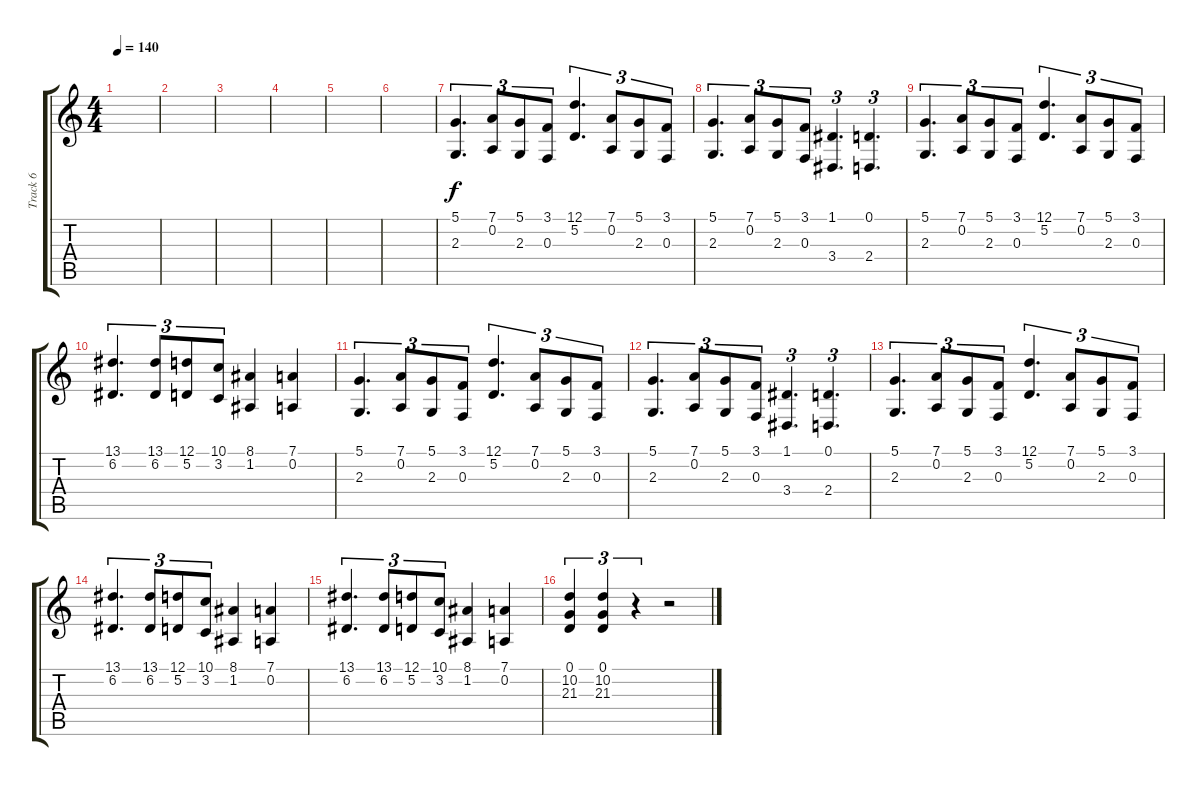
\track ("Track 6" "Track 6") {instrument stringensemble1}
\staff {score tabs}
\tuning (D4 A3 F3 C3 G2 D2) {hide}
\ts (4 4)
\tempo 140
\clef g2
\ks c
|
|
|
|
|
|
(5.1 2.3).4{d tu (3 2) dy f} (7.1 0.2).8{tu (3 2)} (5.1 2.3).8{tu (3 2)} (3.1 0.3).8{tu (3 2)} (12.1 5.2).4{d tu (3 2)} (7.1 0.2).8{tu (3 2)} (5.1 2.3).8{tu (3 2)} (3.1 0.3).8{tu (3 2)} |
(5.1 2.3).4{d tu (3 2)} (7.1 0.2).8{tu (3 2)} (5.1 2.3).8{tu (3 2)} (3.1 0.3).8{tu (3 2)} (1.1 3.4).4{d tu (3 2)} (0.1 2.4).4{d tu (3 2)} |
(5.1 2.3).4{d tu (3 2)} (7.1 0.2).8{tu (3 2)} (5.1 2.3).8{tu (3 2)} (3.1 0.3).8{tu (3 2)} (12.1 5.2).4{d tu (3 2)} (7.1 0.2).8{tu (3 2)} (5.1 2.3).8{tu (3 2)} (3.1 0.3).8{tu (3 2)} |
(13.1 6.2).4{d tu (3 2)} (13.1 6.2).8{tu (3 2)} (12.1 5.2).8{tu (3 2)} (10.1 3.2).8{tu (3 2)} (8.1 1.2).4 (7.1 0.2).4 |
(5.1 2.3).4{d tu (3 2)} (7.1 0.2).8{tu (3 2)} (5.1 2.3).8{tu (3 2)} (3.1 0.3).8{tu (3 2)} (12.1 5.2).4{d tu (3 2)} (7.1 0.2).8{tu (3 2)} (5.1 2.3).8{tu (3 2)} (3.1 0.3).8{tu (3 2)} |
(5.1 2.3).4{d tu (3 2)} (7.1 0.2).8{tu (3 2)} (5.1 2.3).8{tu (3 2)} (3.1 0.3).8{tu (3 2)} (1.1 3.4).4{d tu (3 2)} (0.1 2.4).4{d tu (3 2)} |
(5.1 2.3).4{d tu (3 2)} (7.1 0.2).8{tu (3 2)} (5.1 2.3).8{tu (3 2)} (3.1 0.3).8{tu (3 2)} (12.1 5.2).4{d tu (3 2)} (7.1 0.2).8{tu (3 2)} (5.1 2.3).8{tu (3 2)} (3.1 0.3).8{tu (3 2)} |
(13.1 6.2).4{d tu (3 2)} (13.1 6.2).8{tu (3 2)} (12.1 5.2).8{tu (3 2)} (10.1 3.2).8{tu (3 2)} (8.1 1.2).4 (7.1 0.2).4 |
(13.1 6.2).4{d tu (3 2)} (13.1 6.2).8{tu (3 2)} (12.1 5.2).8{tu (3 2)} (10.1 3.2).8{tu (3 2)} (8.1 1.2).4 (7.1 0.2).4 |
(0.1 10.2 21.3).4{tu (3 2)} (0.1 10.2 21.3).4{tu (3 2)} r.4{tu (3 2)} r.2
